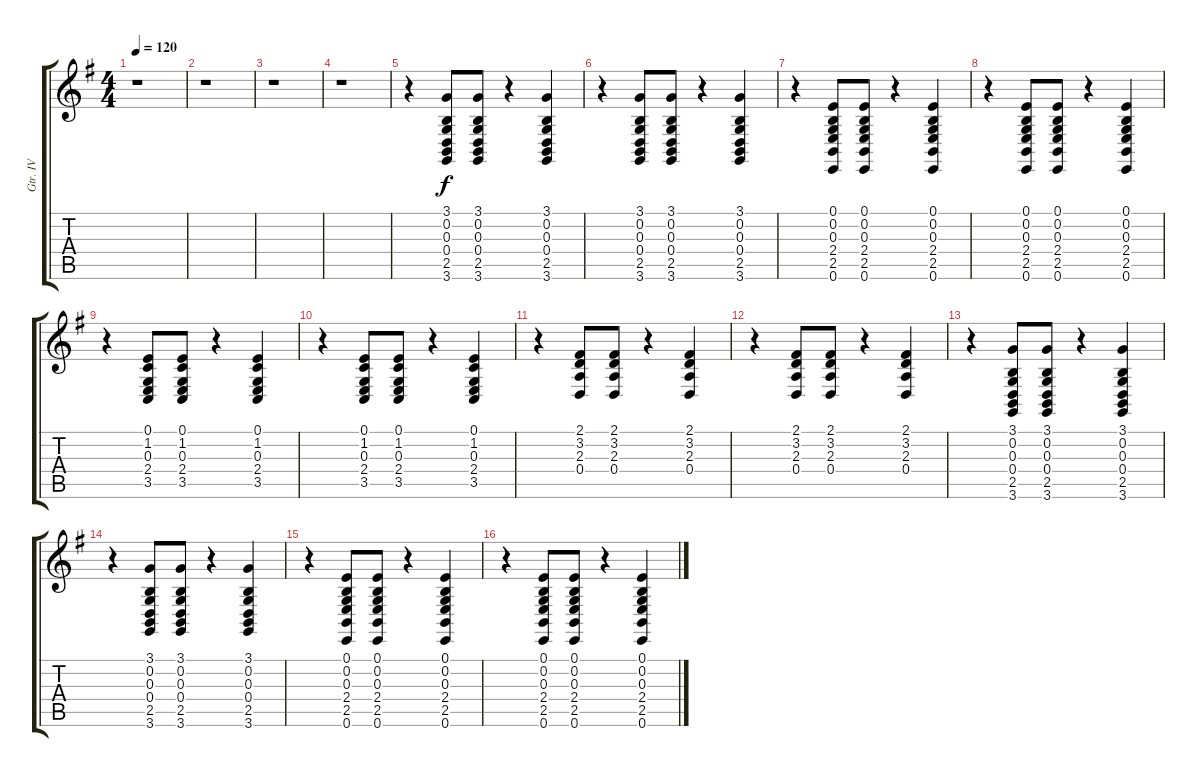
\track ("Gtr. IV" "Gtr. IV") {instrument brightacousticpiano}
\staff {score tabs}
\tuning (E4 B3 G3 D3 A2 E2) {hide}
\ts (4 4)
\tempo 120
\clef g2
\ks eminor
r.1{dy f instrument brightacousticpiano} |
r.1 |
r.1 |
r.1 |
r.4 (3.1 0.2 0.3 0.4 2.5 3.6).8 (3.1 0.2 0.3 0.4 2.5 3.6).8 r.4 (3.1 0.2 0.3 0.4 2.5 3.6).4 |
r.4 (3.1 0.2 0.3 0.4 2.5 3.6).8 (3.1 0.2 0.3 0.4 2.5 3.6).8 r.4 (3.1 0.2 0.3 0.4 2.5 3.6).4 |
r.4 (0.1 0.2 0.3 2.4 2.5 0.6).8 (0.1 0.2 0.3 2.4 2.5 0.6).8 r.4 (0.1 0.2 0.3 2.4 2.5 0.6).4 |
r.4 (0.1 0.2 0.3 2.4 2.5 0.6).8 (0.1 0.2 0.3 2.4 2.5 0.6).8 r.4 (0.1 0.2 0.3 2.4 2.5 0.6).4 |
r.4 (0.1 1.2 0.3 2.4 3.5).8 (0.1 1.2 0.3 2.4 3.5).8 r.4 (0.1 1.2 0.3 2.4 3.5).4 |
r.4 (0.1 1.2 0.3 2.4 3.5).8 (0.1 1.2 0.3 2.4 3.5).8 r.4 (0.1 1.2 0.3 2.4 3.5).4 |
r.4 (2.1 3.2 2.3 0.4).8 (2.1 3.2 2.3 0.4).8 r.4 (2.1 3.2 2.3 0.4).4 |
r.4 (2.1 3.2 2.3 0.4).8 (2.1 3.2 2.3 0.4).8 r.4 (2.1 3.2 2.3 0.4).4 |
r.4 (3.1 0.2 0.3 0.4 2.5 3.6).8 (3.1 0.2 0.3 0.4 2.5 3.6).8 r.4 (3.1 0.2 0.3 0.4 2.5 3.6).4 |
r.4 (3.1 0.2 0.3 0.4 2.5 3.6).8 (3.1 0.2 0.3 0.4 2.5 3.6).8 r.4 (3.1 0.2 0.3 0.4 2.5 3.6).4 |
r.4 (0.1 0.2 0.3 2.4 2.5 0.6).8 (0.1 0.2 0.3 2.4 2.5 0.6).8 r.4 (0.1 0.2 0.3 2.4 2.5 0.6).4 |
r.4 (0.1 0.2 0.3 2.4 2.5 0.6).8 (0.1 0.2 0.3 2.4 2.5 0.6).8 r.4 (0.1 0.2 0.3 2.4 2.5 0.6).4
